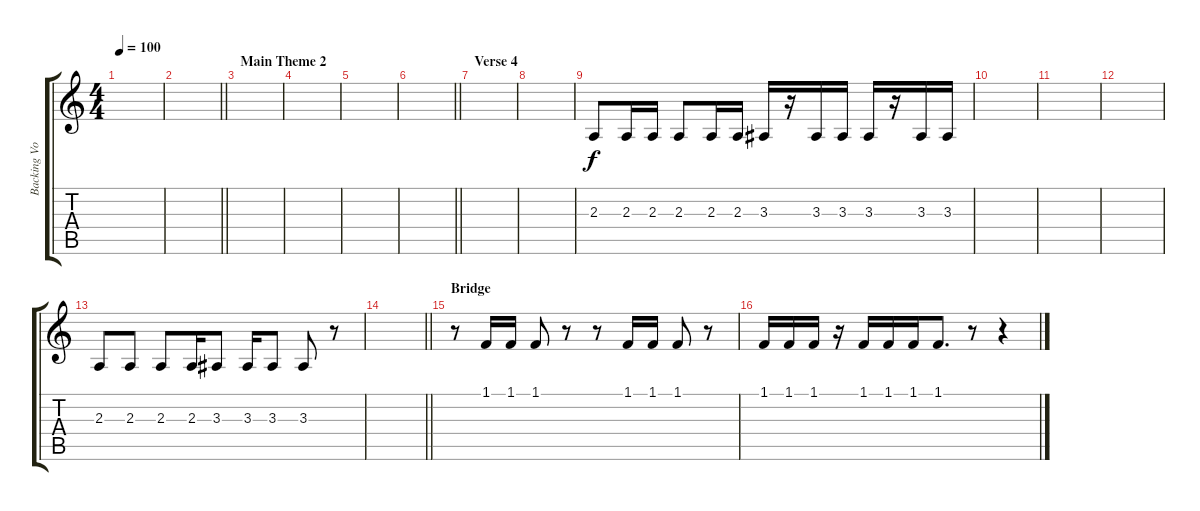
\track ("Backing Vocals" "Backing Vo") {instrument lead1square}
\staff {score tabs}
\tuning (E4 B3 G3 D3 A2 E2) {hide}
\ts (4 4)
\tempo 100
\clef g2
\ks c
|
\barLineRight lightlight
|
\section ("" "Main Theme 2")
|
|
|
\barLineRight lightlight
|
\section ("" "Verse 4")
|
|
2.3.8 2.3.16 2.3.16 2.3.8 2.3.16 2.3.16 3.3.16 r.16 3.3.16 3.3.16 3.3.16 r.16 3.3.16 3.3.16 |
|
|
|
2.3.8 2.3.8 2.3.8 2.3.16 3.3.8 3.3.16 3.3.8 3.3.8 r.8 |
\barLineRight lightlight
|
\section ("" "Bridge")
r.8 1.1.16 1.1.16 1.1.8 r.8 r.8 1.1.16 1.1.16 1.1.8 r.8 |
1.1.16 1.1.16 1.1.16 r.16 1.1.16 1.1.16 1.1.16 1.1.8{d} r.8 r.4
